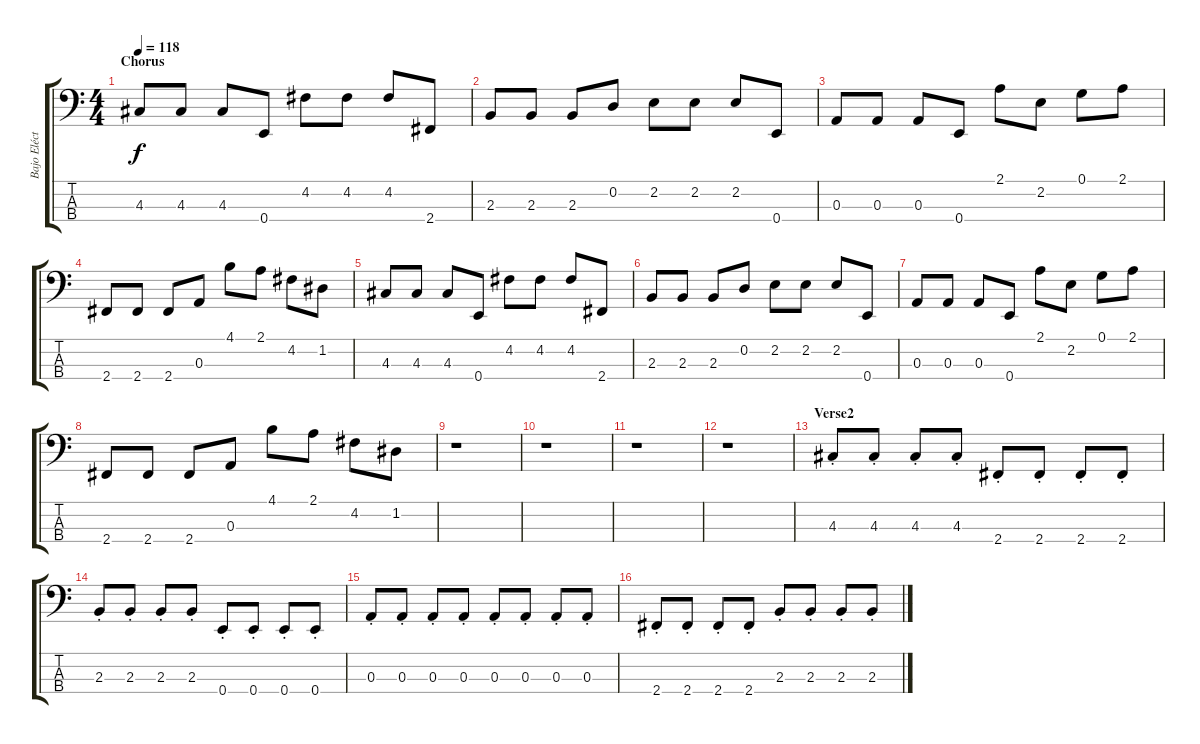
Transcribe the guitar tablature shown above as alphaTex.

\track ("Bajo Eléctrico" "Bajo Eléct") {instrument electricbassfinger}
\staff {score tabs}
\tuning (G2 D2 A1 E1) {hide}
\ts (4 4)
\section ("" "Chorus")
\tempo 118
\clef f4
\ks c
4.3.8{dy f} 4.3.8 4.3.8 0.4.8 4.2.8 4.2.8 4.2.8 2.4.8 |
2.3.8 2.3.8 2.3.8 0.2.8 2.2.8 2.2.8 2.2.8 0.4.8 |
0.3.8 0.3.8 0.3.8 0.4.8 2.1.8 2.2.8 0.1.8 2.1.8 |
2.4.8 2.4.8 2.4.8 0.3.8 4.1.8 2.1.8 4.2.8 1.2.8 |
4.3.8 4.3.8 4.3.8 0.4.8 4.2.8 4.2.8 4.2.8 2.4.8 |
2.3.8 2.3.8 2.3.8 0.2.8 2.2.8 2.2.8 2.2.8 0.4.8 |
0.3.8 0.3.8 0.3.8 0.4.8 2.1.8 2.2.8 0.1.8 2.1.8 |
2.4.8 2.4.8 2.4.8 0.3.8 4.1.8 2.1.8 4.2.8 1.2.8 |
r.1 |
r.1 |
r.1 |
r.1 |
\section ("" "Verse2")
4.3{st}.8 4.3{st}.8 4.3{st}.8 4.3{st}.8 2.4{st}.8 2.4{st}.8 2.4{st}.8 2.4{st}.8 |
2.3{st}.8 2.3{st}.8 2.3{st}.8 2.3{st}.8 0.4{st}.8 0.4{st}.8 0.4{st}.8 0.4{st}.8 |
0.3{st}.8 0.3{st}.8 0.3{st}.8 0.3{st}.8 0.3{st}.8 0.3{st}.8 0.3{st}.8 0.3{st}.8 |
2.4{st}.8 2.4{st}.8 2.4{st}.8 2.4{st}.8 2.3{st}.8 2.3{st}.8 2.3{st}.8 2.3{st}.8
